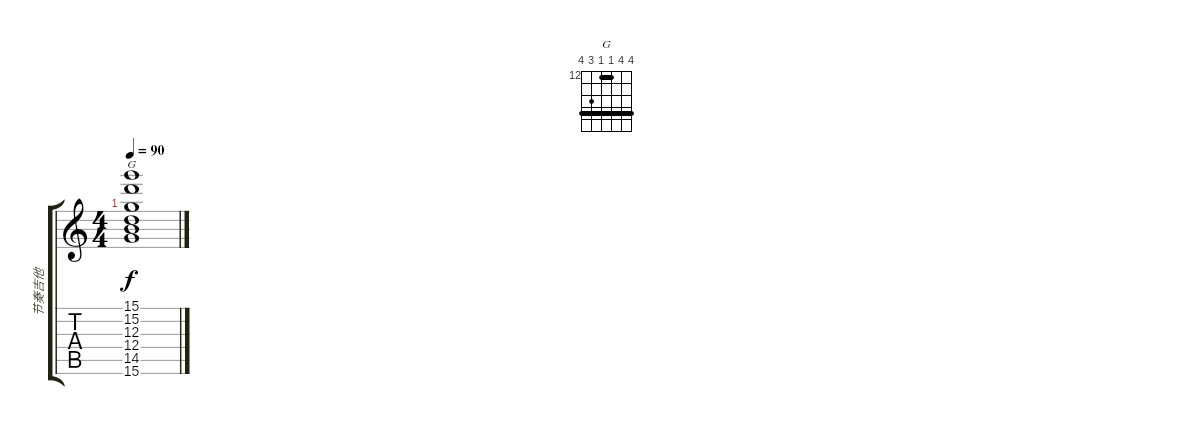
\track ("节奏吉他" "节奏吉他") {instrument acousticguitarnylon}
\staff {score tabs}
\tuning (E4 B3 G3 D3 A2 E2) {hide}
\chord ("G" 15 15 12 12 14 15) {firstfret 12 barre (12 15)}
\ts (4 4)
\tempo 90
\clef g2
\ks c
(15.1 15.2 12.3 12.4 14.5 15.6).1{ch "G" dy f}
